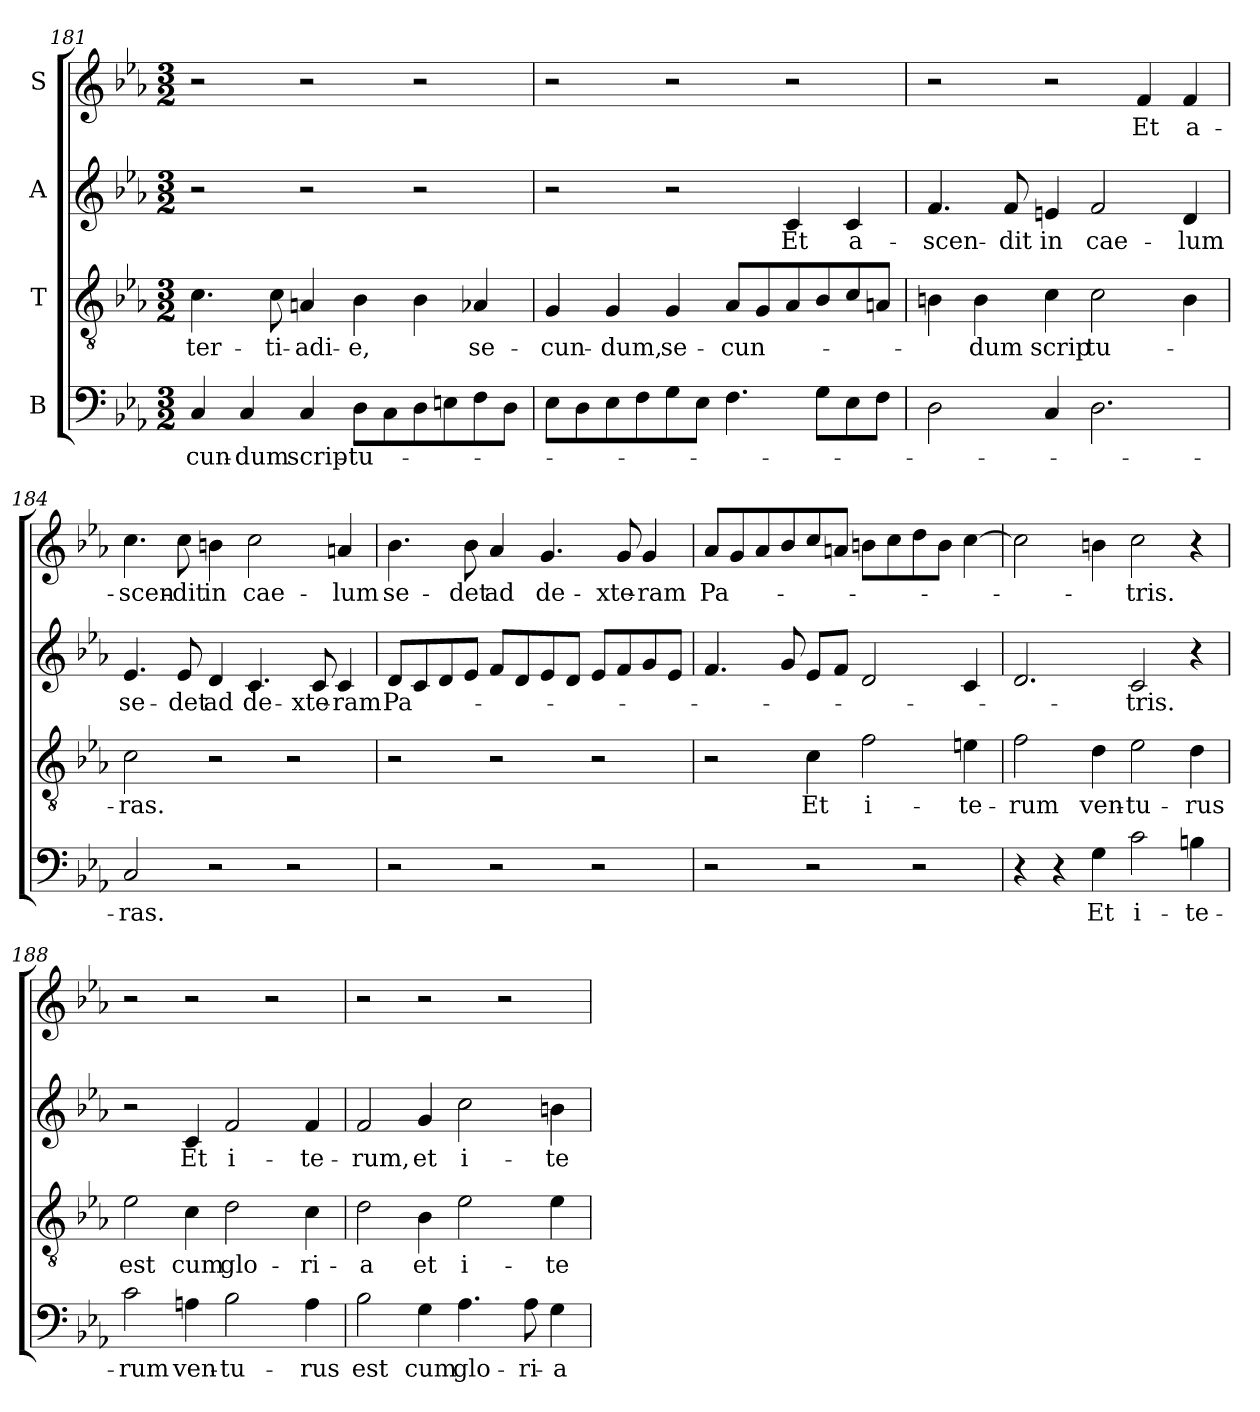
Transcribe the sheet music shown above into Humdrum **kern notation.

**kern	**text	**kern	**text	**kern	**text	**kern	**text
*part4	*part4	*part3	*part3	*part2	*part2	*part1	*part1
*staff4	*staff4	*staff3	*staff3	*staff2	*staff2	*staff1	*staff1
*I"B	*	*I"T	*	*I"A	*	*I"S	*
!!LO:PB:g=z
*clefF4	*	*clefGv2	*	*clefG2	*	*clefG2	*
*k[b-e-a-]	*	*k[b-e-a-]	*	*k[b-e-a-]	*	*k[b-e-a-]	*
*E-:	*	*E-:	*	*E-:	*	*E-:	*
*M3/2	*	*M3/2	*	*M3/2	*	*M3/2	*
=181	=181	=181	=181	=181	=181	=181	=181
4C/	-cun-	4.c\	ter-	2r	.	2r	.
4C/	-dum	.	.	.	.	.	.
.	.	8c\	-ti-	.	.	.	.
4C/	scrip-	4An/	-adi-	2r	.	2r	.
8D\L	-tu-	4B-\	e,	.	.	.	.
8C\	.	.	.	.	.	.	.
8D\	.	4B-\	.	2r	.	2r	.
8En\	.	.	.	.	.	.	.
8F\	.	4A-X/	se-	.	.	.	.
8D\J	.	.	.	.	.	.	.
=182	=182	=182	=182	=182	=182	=182	=182
8E-\L	.	4G/	cun-	2r	.	2r	.
8D\	.	.	.	.	.	.	.
8E-\	.	4G/	dum,	.	.	.	.
8F\	.	.	.	.	.	.	.
8G\	.	4G/	se-	2r	.	2r	.
8E-\J	.	.	.	.	.	.	.
4.F\	.	8A-/L	cun-	.	.	.	.
.	.	8G/	.	.	.	.	.
.	.	8A-/	.	4c/	Et	2r	.
8G\L	.	8B-/	.	.	.	.	.
8E-\	.	8c/	.	4c/	a-	.	.
8F\J	.	8An/J	.	.	.	.	.
=183	=183	=183	=183	=183	=183	=183	=183
2D\	.	4Bn\	.	4.f/	scen-	2r	.
.	.	4B\	dum	.	.	.	.
.	.	.	.	8f/	-dit	.	.
4C/	.	4c\	scrip	4en/	in	2r	.
2.D\	.	2c\	tu-	2f/	cae-	.	.
.	.	.	.	.	.	4f/	Et
.	.	4B\	.	4d/	-lum	4f/	a-
!!LO:PB:g=z
=184	=184	=184	=184	=184	=184	=184	=184
2C/	ras.	2c\	ras.	4.e-/	se-	4.cc\	scen-
.	.	.	.	8e-/	det	8cc\	dit
2r	.	2r	.	4d/	ad	4bn\	in
.	.	.	.	4.c/	de-	2cc\	cae-
2r	.	2r	.	.	.	.	.
.	.	.	.	8c/	-xte-	.	.
.	.	.	.	4c/	ram	4an/	lum
!!LO:PB:g=z
=185	=185	=185	=185	=185	=185	=185	=185
2r	.	2r	.	8d/L	Pa-	4.b-\	se-
.	.	.	.	8c/	.	.	.
.	.	.	.	8d/	.	.	.
.	.	.	.	8e-/J	.	8b-\	det
2r	.	2r	.	8f/L	.	4a-/	ad
.	.	.	.	8d/	.	.	.
.	.	.	.	8e-/	.	4.g/	de-
.	.	.	.	8d/J	.	.	.
2r	.	2r	.	8e-/L	.	.	.
.	.	.	.	8f/	.	8g/	-xte-
.	.	.	.	8g/	.	4g/	ram
.	.	.	.	8e-/J	.	.	.
=186	=186	=186	=186	=186	=186	=186	=186
2r	.	2r	.	4.f/	.	8a-/L	Pa-
.	.	.	.	.	.	8g/	.
.	.	.	.	.	.	8a-/	.
.	.	.	.	8g/	.	8b-/	.
2r	.	4c\	Et	8e-/L	.	8cc/	.
.	.	.	.	8f/J	.	8an/J	.
.	.	2f\	i-	2d/	.	8bn\L	.
.	.	.	.	.	.	8cc\	.
2r	.	.	.	.	.	8dd\	.
.	.	.	.	.	.	8b\J	.
.	.	4en\	te-	4c/	.	[4cc\	.
=187	=187	=187	=187	=187	=187	=187	=187
4r	.	2f\	rum	2.d/	.	2cc\]	.
4r	.	.	.	.	.	.	.
4G\	Et	4d\	ven-	.	.	4bn\	.
2c\	i-	2e-\	tu-	2c/	tris.	2cc\	tris.
4Bn\	te-	4d\	rus	4r	.	4r	.
!!LO:PB:g=z
=188	=188	=188	=188	=188	=188	=188	=188
2c\	rum	2e-\	est	2r	.	2r	.
4An\	ven-	4c\	cum	4c/	Et	2r	.
2B-\	tu-	2d\	glo-	2f/	i-	.	.
.	.	.	.	.	.	2r	.
4A\	rus	4c\	-ri-	4f/	te-	.	.
=189	=189	=189	=189	=189	=189	=189	=189
2B-\	est	2d\	a	2f/	rum,	2r	.
4G\	cum	4B-\	et	4g/	et	2r	.
4.A-\	glo-	2e-\	i-	2cc\	i-	.	.
.	.	.	.	.	.	2r	.
8A-\	-ri-	.	.	.	.	.	.
4G\	a	4e-\	te-	4bn\	te-	.	.
=	=	=	=	=	=	=	=
*-	*-	*-	*-	*-	*-	*-	*-
